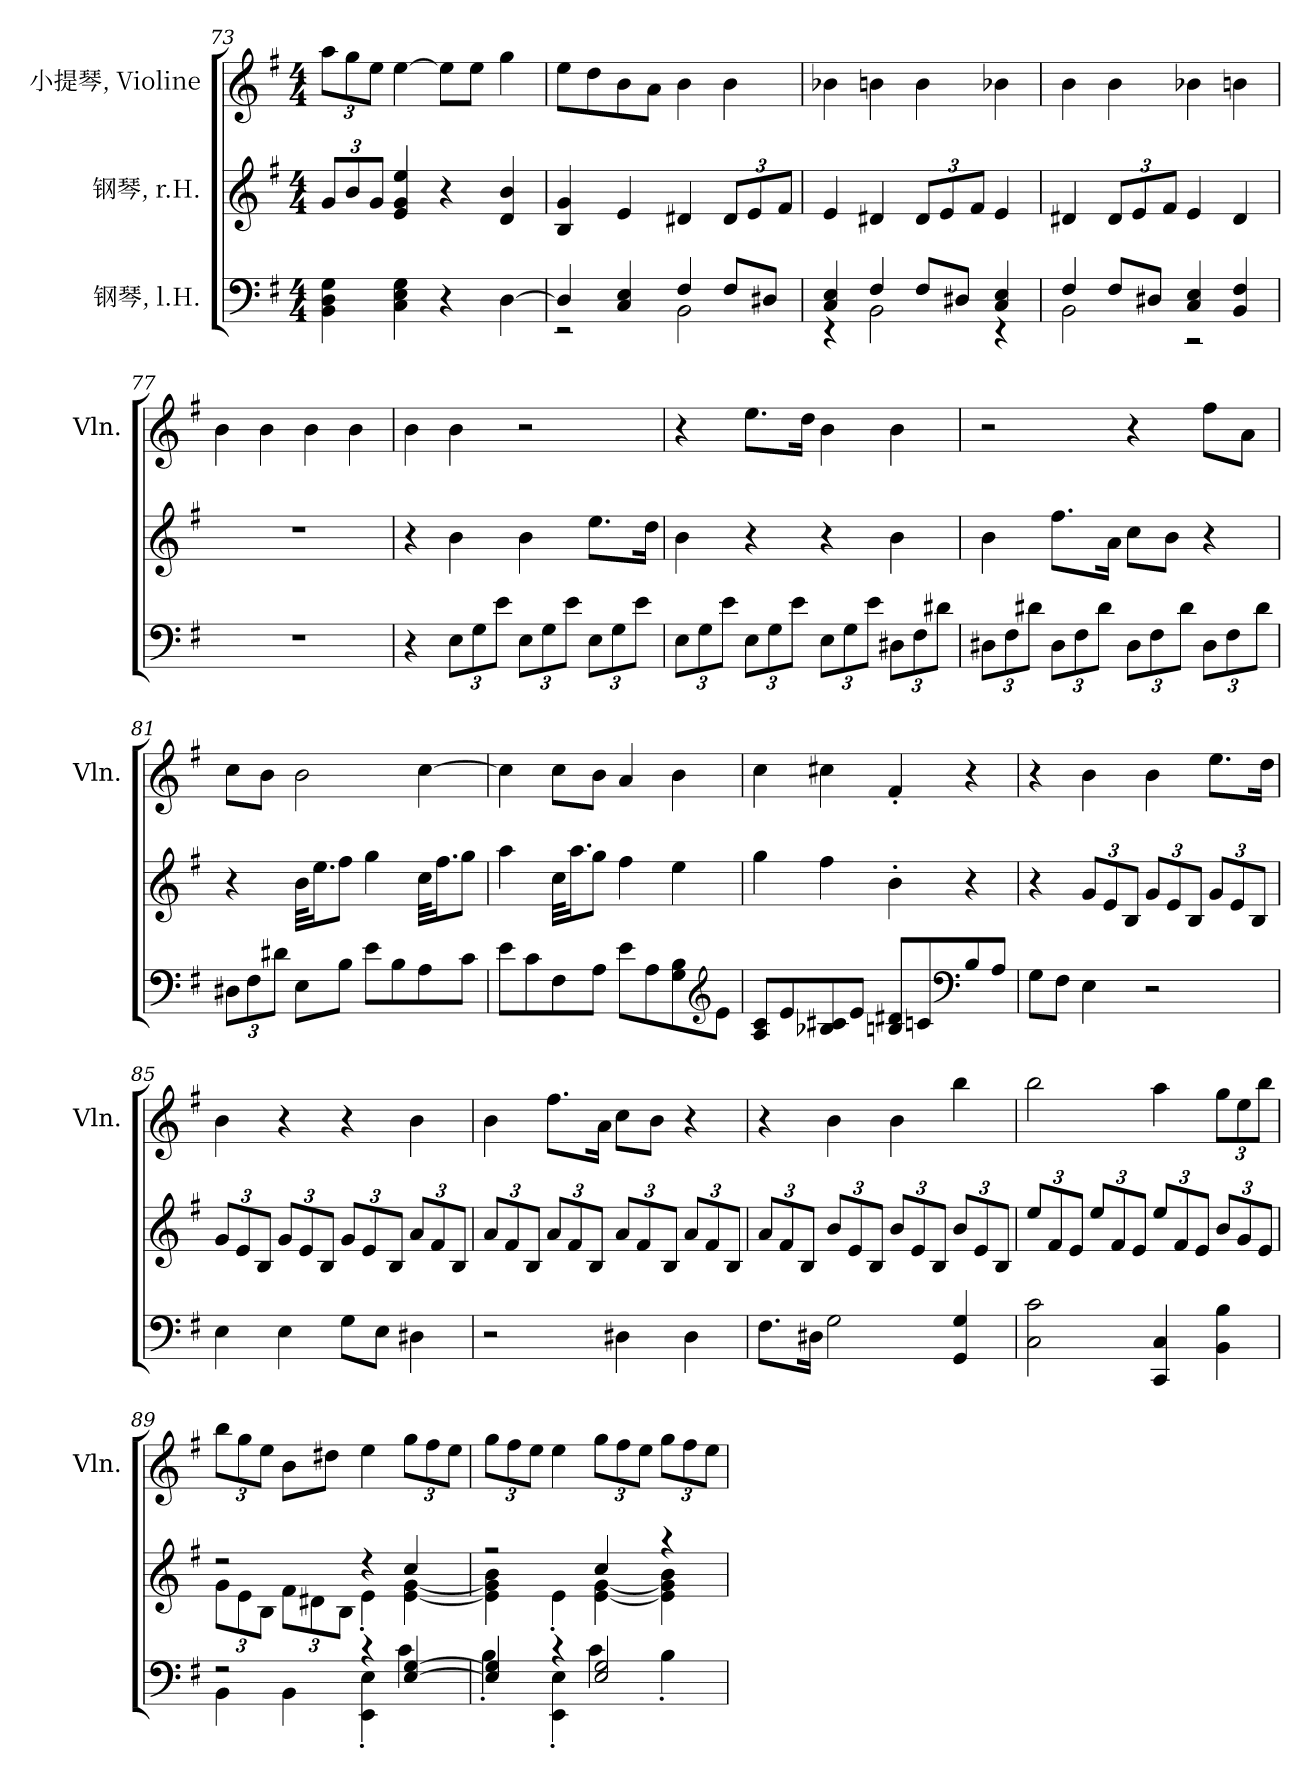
**kern	**kern	**kern
*part3	*part2	*part1
*staff3	*staff2	*staff1
*I"钢琴, l.H.	*I"钢琴, r.H.	*I"小提琴, Violine
*	*	*I'Vln.
*clefF4	*clefG2	*clefG2
*k[f#]	*k[f#]	*k[f#]
*M4/4	*M4/4	*M4/4
*	*Xbrackettup	*Xbrackettup
=73	=73	=73
4BB\ 4D\ 4G\	12g/L	12aa\L
.	12b/	12gg\
.	12g/J	12ee\J
4C\ 4E\ 4G\	4e/ 4g/ 4ee/	[4ee\
4r	4r	8ee\L]
.	.	8ee\J
[4D\	4d/ 4b/	4gg\
=74	=74	=74
*^	*	*
4D/]	2r	4B/ 4g/	8ee\L
.	.	.	8dd\
4C/ 4E/	.	4e/	8b\
.	.	.	8a\J
4F#/	2BB\	4d#X/	4b\
8F#/L	.	12d#/L	4b\
.	.	12e/	.
8D#X/J	.	.	.
.	.	12f#/J	.
=75	=75	=75	=75
4C/ 4E/	4r	4e/	4b-X\
4F#/	2BB\	4d#X/	4bn\
8F#/L	.	12d#/L	4b\
.	.	12e/	.
8D#X/J	.	.	.
.	.	12f#/J	.
4C/ 4E/	4r	4e/	4b-X\
!!LO:LB:g=z
=76	=76	=76	=76
4F#/	2BB\	4d#X/	4b\
8F#/L	.	12d#/L	4b\
.	.	12e/	.
8D#X/J	.	.	.
.	.	12f#/J	.
4C/ 4E/	2r	4e/	4b-X\
4BB/ 4F#/	.	4d#/	4bn\
*v	*v	*	*
=77	=77	=77
1r	1r	4b\
.	.	4b\
.	.	4b\
.	.	4b\
=78	=78	=78
4r	4r	4b\
*Xbrackettup	*	*
12E\L	4b\	4b\
12G\	.	.
12e\J	.	.
12E\L	4b\	2r
12G\	.	.
12e\J	.	.
12E\L	8.ee\L	.
12G\	.	.
12e\J	.	.
.	16dd\Jk	.
=79	=79	=79
12E\L	4b\	4r
12G\	.	.
12e\J	.	.
12E\L	4r	8.ee\L
12G\	.	.
12e\J	.	.
.	.	16dd\Jk
12E\L	4r	4b\
12G\	.	.
12e\J	.	.
12D#X\L	4b\	4b\
12F#\	.	.
12d#X\J	.	.
!!LO:LB:g=z
=80	=80	=80
12D#X\L	4b\	2r
12F#\	.	.
12d#X\J	.	.
12D#\L	8.ff#\L	.
12F#\	.	.
12d#\J	.	.
.	16a\Jk	.
12D#\L	8cc\L	4r
12F#\	.	.
.	8b\J	.
12d#\J	.	.
12D#\L	4r	8ff#\L
12F#\	.	.
.	.	8a\J
12d#\J	.	.
=81	=81	=81
12D#X\L	4r	8cc\L
12F#\	.	.
.	.	8b\J
12d#X\J	.	.
8E\L	32b\KLL	2b\
.	16.ee\J	.
8B\J	8ff#\J	.
8e\L	4gg\	.
8B\	.	.
8A\	32cc\KLL	[4cc\
.	16.ff#\J	.
8c\J	8gg\J	.
=82	=82	=82
8e\L	4aa\	4cc\]
8c\	.	.
8F#\	32cc\KLL	8cc\L
.	16.aa\J	.
8A\J	8gg\J	8b\J
8e\L	4ff#\	4a/
8A\	.	.
8G\ 8B\	4ee\	4b\
*clefG2	*	*
8e\J	.	.
!!LO:LB:g=z
=83	=83	=83
8A/ 8c/L	4gg\	4cc\
8e/	.	.
8B-X/ 8c#X/	4ff#\	4cc#X\
8e/J	.	.
8Bn/ 8d#X/L	4b'\	4f#'/
8cn/	.	.
*clefF4	*	*
8B/	4r	4r
8A/J	.	.
=84	=84	=84
8G\L	4r	4r
8F#\J	.	.
4E\	12g/L	4b\
.	12e/	.
.	12B/J	.
2r	12g/L	4b\
.	12e/	.
.	12B/J	.
.	12g/L	8.ee\L
.	12e/	.
.	12B/J	.
.	.	16dd\Jk
=85	=85	=85
4E\	12g/L	4b\
.	12e/	.
.	12B/J	.
4E\	12g/L	4r
.	12e/	.
.	12B/J	.
8G\L	12g/L	4r
.	12e/	.
8E\J	.	.
.	12B/J	.
4D#X\	12a/L	4b\
.	12f#/	.
.	12B/J	.
!!LO:PB:g=z
=86	=86	=86
2r	12a/L	4b\
.	12f#/	.
.	12B/J	.
.	12a/L	8.ff#\L
.	12f#/	.
.	12B/J	.
.	.	16a\Jk
4D#X\	12a/L	8cc\L
.	12f#/	.
.	.	8b\J
.	12B/J	.
4D#\	12a/L	4r
.	12f#/	.
.	12B/J	.
=87	=87	=87
8.F#\L	12a/L	4r
.	12f#/	.
.	12B/J	.
16D#X\Jk	.	.
2G\	12b/L	4b\
.	12e/	.
.	12B/J	.
.	12b/L	4b\
.	12e/	.
.	12B/J	.
4GG/ 4G/	12b/L	4bb\
.	12e/	.
.	12B/J	.
=88	=88	=88
2C\ 2c\	12ee/L	2bb\
.	12f#/	.
.	12e/J	.
.	12ee/L	.
.	12f#/	.
.	12e/J	.
4CC/ 4C/	12ee/L	4aa\
.	12f#/	.
.	12e/J	.
4BB\ 4B\	12b/L	12gg\L
.	12g/	12ee\
.	12e/J	12bb\J
!!LO:LB:g=z
=89	=89	=89
*^	*^	*
2r	4BB\	2r	12g\L	12bb\L
.	.	.	12e\	12gg\
.	.	.	12B\J	12ee\J
.	4BB\	.	12f#\L	8b\L
.	.	.	12d#X\	.
.	.	.	.	8dd#X\J
.	.	.	12B\J	.
4r	4EE\' 4E\'	4r	4e'\	4ee\
[4E/ [4G/	4c\	4cc/	[4e\ [4g\	12gg\L
.	.	.	.	12ff#\
.	.	.	.	12ee\J
=90	=90	=90	=90	=90
4E/] 4G/]	4B'\	2r	4e\] 4g\] 4b\	12gg\L
.	.	.	.	12ff#\
.	.	.	.	12ee\J
4r	4EE\' 4E\'	.	4e'\	4ee\
2E/ 2G/	4c\	4cc/	[4e\ [4g\	12gg\L
.	.	.	.	12ff#\
.	.	.	.	12ee\J
.	4B'\	4r	4e\] 4g\] 4b\	12gg\L
.	.	.	.	12ff#\
.	.	.	.	12ee\J
*v	*v	*	*	*
*	*v	*v	*
=	=	=
*-	*-	*-
